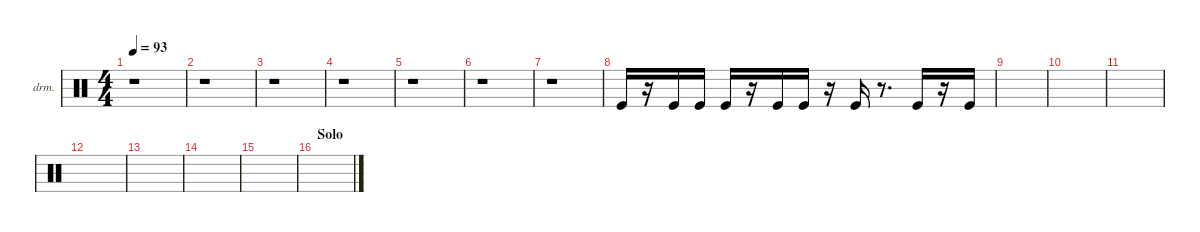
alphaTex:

\defaultSystemsLayout 2
\hideDynamics
\bracketExtendMode nobrackets
\firstSystemTrackNameOrientation horizontal
\otherSystemsTrackNameOrientation horizontal
\track ("Drumkit" "drm.") {instrument percussion}
\staff {score}
\articulation defaults
\ts (4 4)
\tempo 93
\clef neutral
\ks c
r.1{dy mf} |
r.1 |
r.1 |
r.1 |
r.1 |
r.1 |
r.1 |
"Kick (hit)".16 r.16 "Kick (hit)".16 "Kick (hit)".16 "Kick (hit)".16 r.16 "Kick (hit)".16 "Kick (hit)".16 r.16 "Kick (hit)".16 r.8{d} "Kick (hit)".16 r.16 "Kick (hit)".16 |
|
|
|
|
|
|
|
\section ("" "Solo")
